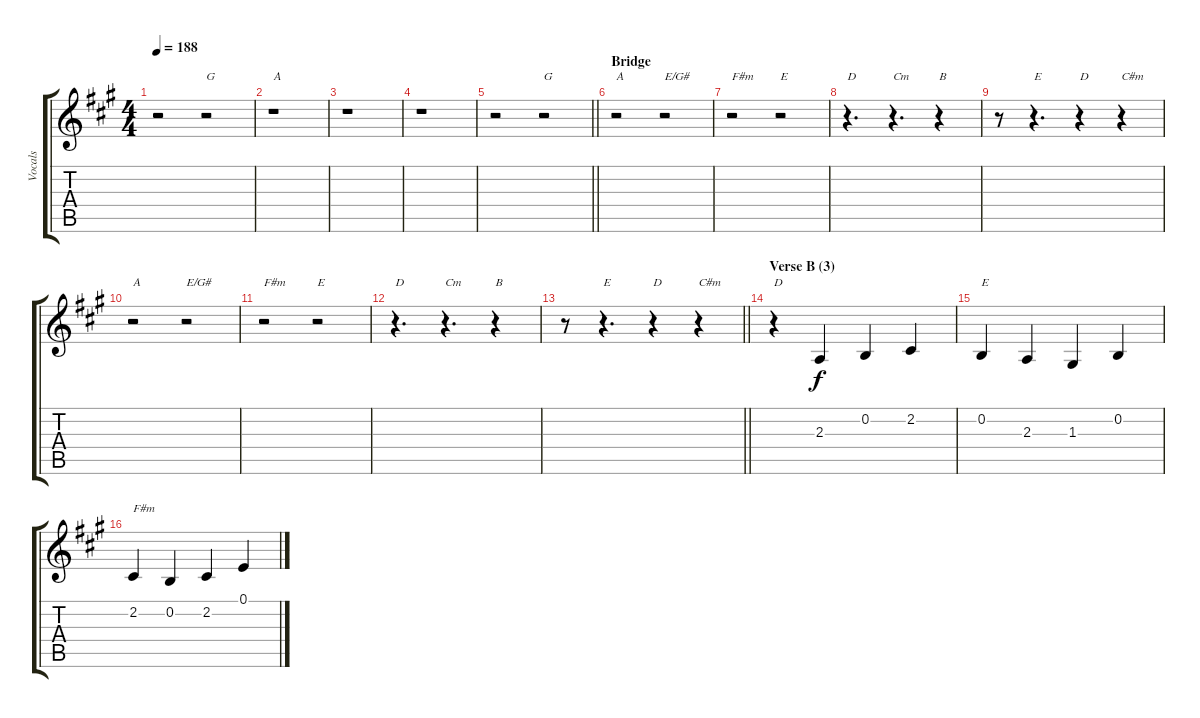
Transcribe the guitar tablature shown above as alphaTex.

\track ("Vocals" "Vocals") {instrument sopranosax}
\staff {score tabs}
\tuning (E4 B3 G3 D3 A2 E2) {hide}
\ts (4 4)
\tempo 188
\clef g2
\ks a
r.2{dy f} r.2{txt "G"} |
r.1{txt "A"} |
r.1 |
r.1 |
\barLineRight lightlight
r.2 r.2{txt "G"} |
\section ("" "Bridge")
r.2{txt "A"} r.2{txt "E/G#"} |
r.2{txt "F#m"} r.2{txt "E"} |
r.4{d txt "D"} r.4{d txt "Cm"} r.4{txt "B"} |
r.8 r.4{d txt "E"} r.4{txt "D"} r.4{txt "C#m"} |
r.2{txt "A"} r.2{txt "E/G#"} |
r.2{txt "F#m"} r.2{txt "E"} |
r.4{d txt "D"} r.4{d txt "Cm"} r.4{txt "B"} |
\barLineRight lightlight
r.8 r.4{d txt "E"} r.4{txt "D"} r.4{txt "C#m"} |
\section ("" "Verse B (3)")
r.4{txt "D"} 2.3.4 0.2.4 2.2.4 |
0.2.4{txt "E"} 2.3.4 1.3.4 0.2.4 |
2.2.4{txt "F#m"} 0.2.4 2.2.4 0.1.4
